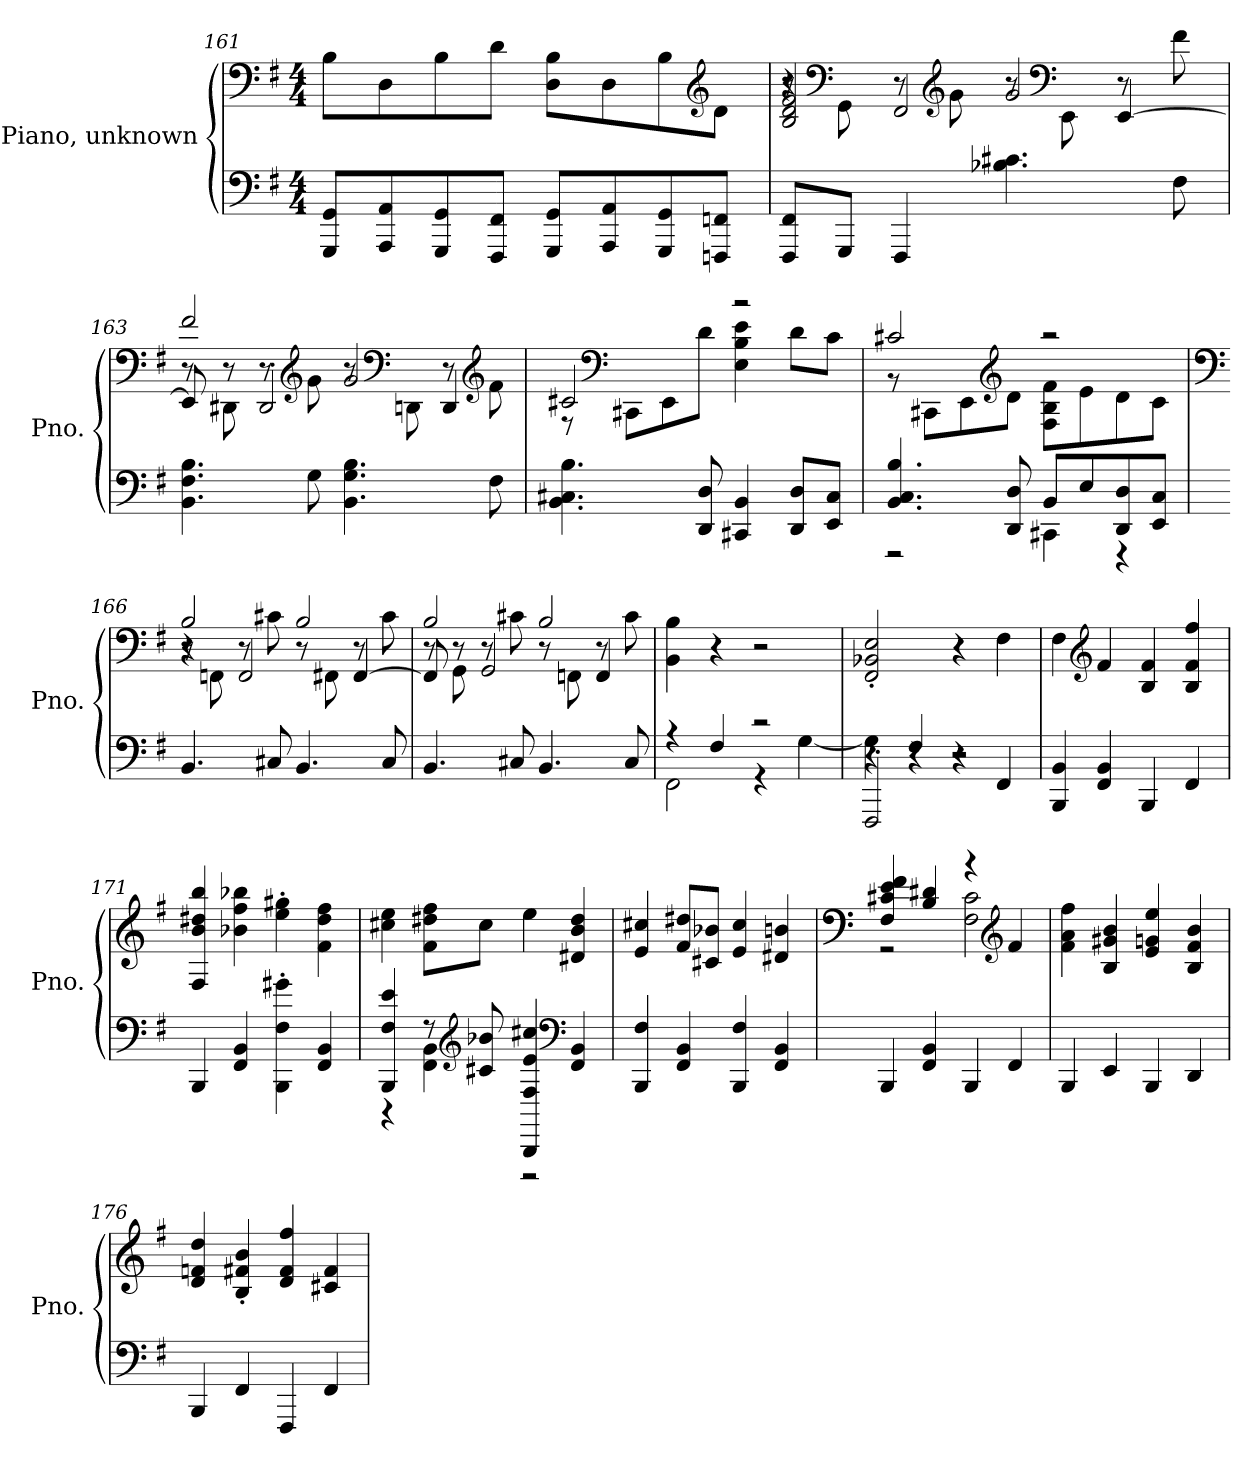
**kern	**kern
*part1	*part1
*staff2	*staff1
*I"Piano, unknown	*
*I'Pno.	*
!!LO:LB:g=z
*clefF4	*clefF4
*k[f#]	*k[f#]
*M4/4	*M4/4
=161	=161
8GGG/ 8GG/L	8B\L
8AAA/ 8AA/	8D\
8GGG/ 8GG/	8B\
8FFF#/ 8FF#/J	8d\J
8GGG/ 8GG/L	8D\ 8B\L
8AAA/ 8AA/	8D\
8GGG/ 8GG/	8B\
*	*clefG2
8FFFn/ 8FFn/J	8d\J
=162	=162
*	*^
*	*	*^
8FFF#/ 8FF#/L	2B/ 2d/ 2f#/	8r	4r
*	*clefF4	*	*
8GGG/J	.	8GG\	.
4FFF#/	.	8r	2FF#/
*	*clefG2	*	*
.	.	8g\	.
4.B-X\ 4.c#X\	2g/	8r	.
*	*clefF4	*	*
.	.	8EE\	.
.	.	8r	[4EE/
8F#\	.	8f#\	.
=163	=163	=163	=163
4.BB\ 4.F#\ 4.B\	2f#/	8r	8EE/]
.	.	8DD#X\	8r
.	.	8r	2DD#'/
*	*clefG2	*	*
8G\	.	8g\	.
4.BB\ 4.G\ 4.B\	2g/	8r	.
*	*clefF4	*	*
.	.	8DDn\	.
.	.	8r	4DD/
*	*clefG2	*	*
8F#\	.	8f#\	.
*	*	*v	*v
!!LO:LB:g=z
=164	=164	=164
4.BB\ 4.C#X\ 4.B\	2c#X/	8r
*	*clefF4	*
.	.	8CC#X\L
.	.	8EE\
8DD/ 8D/	.	8d\J
4CC#X/ 4BB/	2r	4E\ 4B\ 4e\
8DD/ 8D/L	.	8d\L
8EE/ 8C#/J	.	8c#\J
=165	=165	=165
*^	*	*
4.BB/ 4.C/ 4.B/	2r	2c#X/	8r
.	.	.	8CC#X\L
.	.	.	8EE\
*	*	*clefG2	*
8DD/ 8D/	.	.	8d\J
8BB/L	4CC#X\	2r	8F#\ 8B\ 8f#\L
8E/	.	.	8e\
8DD/ 8D/	4r	.	8d\
8EE/ 8C/J	.	.	8c#\J
*v	*v	*	*
*	*v	*v
=166	=166
*	*clefF4
*	*^
*	*	*^
4.BB/	2B/	8r	4r
.	.	8FFn\	.
.	.	8r	2FF/
8C#X/	.	8c#X\	.
4.BB/	2B/	8r	.
.	.	8FF#X\	.
.	.	8r	[4FF#/
8C#/	.	8c#\	.
!!LO:PB:g=z	!!	!!
=167	=167	=167	=167
4.BB/	2B/	8r	8FF#/]
.	.	8GG\	8r
.	.	8r	2GG/
8C#X/	.	8c#X\	.
4.BB/	2B/	8r	.
.	.	8FFn\	.
.	.	8r	4FF/
8C#/	.	8c#\	.
*	*v	*v	*v
=168	=168
*^	*
4r	2FF#\	4BB\ 4B\
4F#/	.	4r
2r	4r	2r
.	[4G\	.
=169	=169	=169
*	*^	*
4r	4G\]	2FFF#'/	2FF#/' 2BB-X/' 2E/'
4F#/	4r	.	.
4r	2r	2r	4r
4FF#/	.	.	4F#\
*v	*v	*v	*
=170	=170
4BBB/ 4BB/	4F#\
*	*clefG2
4FF#/ 4BB/	4f#/
4BBB/	4B/ 4f#/
4FF#/	4B/ 4f#/ 4ff#/
=171	=171
4BBB/	4F#/ 4b/ 4dd#X/ 4bb/
4FF#/ 4BB/	4b-X\ 4ff#\ 4bb-X\
4BBB\' 4F#\' 4g#X\'	4ee\' 4gg#X\'
4FF#/ 4BB/	4f#\ 4dd#\ 4ff#\
!!LO:LB:g=z
=172	=172
*^	*
4BBB/ 4F#/ 4e/	4r	4cc#X\ 4ee\
8r	4FF#\ 4BB\	8f#\ 8dd#X\ 8ff#\L
*clefG2	*	*
8c#X/ 8b-X/	.	8cc#\J
4BBB/ 4F#/ 4e/ 4cc#X/	2r	4ee\
*clefF4	*	*
4FF#/ 4BB/	.	4d#X/ 4b/ 4dd#/
*v	*v	*
=173	=173
4BBB/ 4F#/	4e/ 4cc#X/
4FF#/ 4BB/	8f#/ 8dd#X/L
.	8c#X/ 8b-X/J
4BBB/ 4F#/	4e/ 4cc#/
4FF#/ 4BB/	4d#X/ 4bn/
=174	=174
*	*clefF4
*	*^
4BBB/	4F#/ 4c#X/ 4e/ 4f#/	2r
4FF#/ 4BB/	4B/ 4d#X/	.
4BBB/	4r	2F#\ 2c#\
*	*clefG2	*
4FF#/	4f#/	.
*	*v	*v
=175	=175
4BBB/	4f#\ 4a\ 4ff#\
4EE/	4B/ 4g#X/ 4b/
4BBB/	4e/ 4gn/ 4ee/
4DD/	4B/ 4f#/ 4b/
!!LO:LB:g=z
=176	=176
4BBB/	4d/ 4fn/ 4dd/
4FF#/	4B/' 4f#X/' 4b/'
4FFF#/	4d/ 4f#/ 4ff#/
4FF#/	4c#X/ 4f#/
=	=
*-	*-
